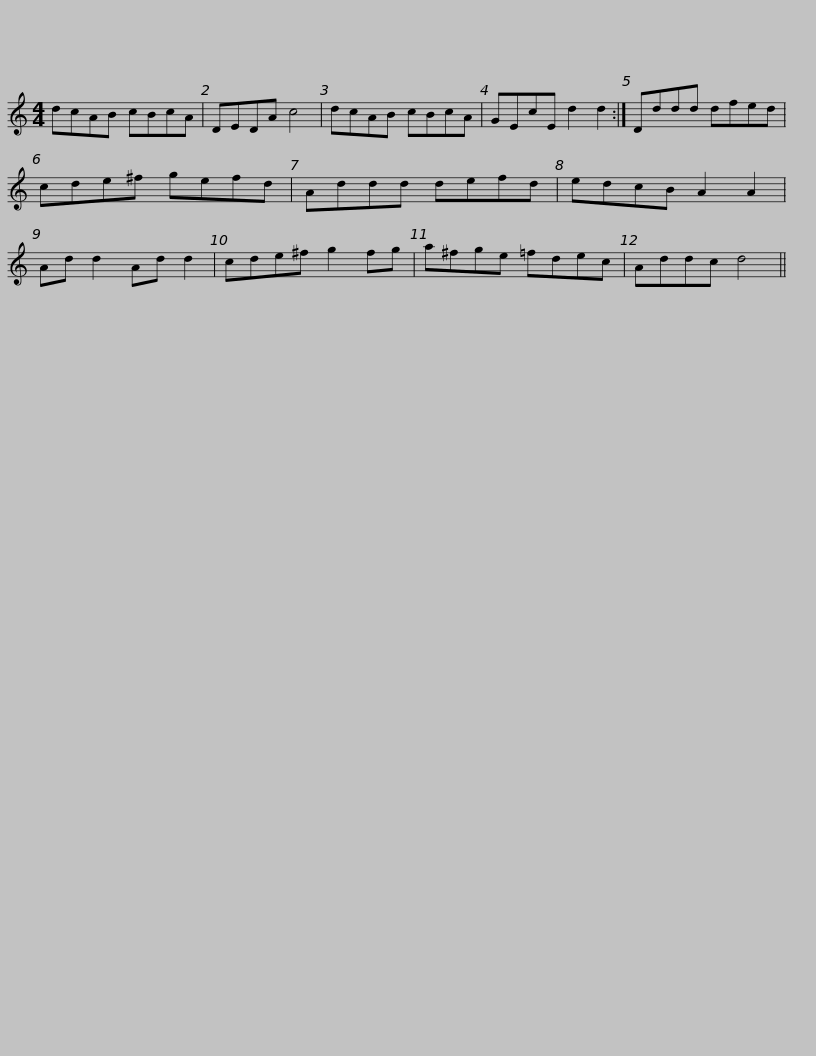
X:1
L:1/8
M:4/4
I:linebreak $
K:C
V:1 treble
V:1
 dcAB cBcA | DEDA c4 | dcAB cBcA | GEcE d2 d2 :| Dddd dfed | %5
 cde^f gefd |$ Addd defd | edcB A2 A2 | Ad d2 Ad d2 | cde^f g2 fg | %10
 a^fge =fdec | Addc d4 || %12
